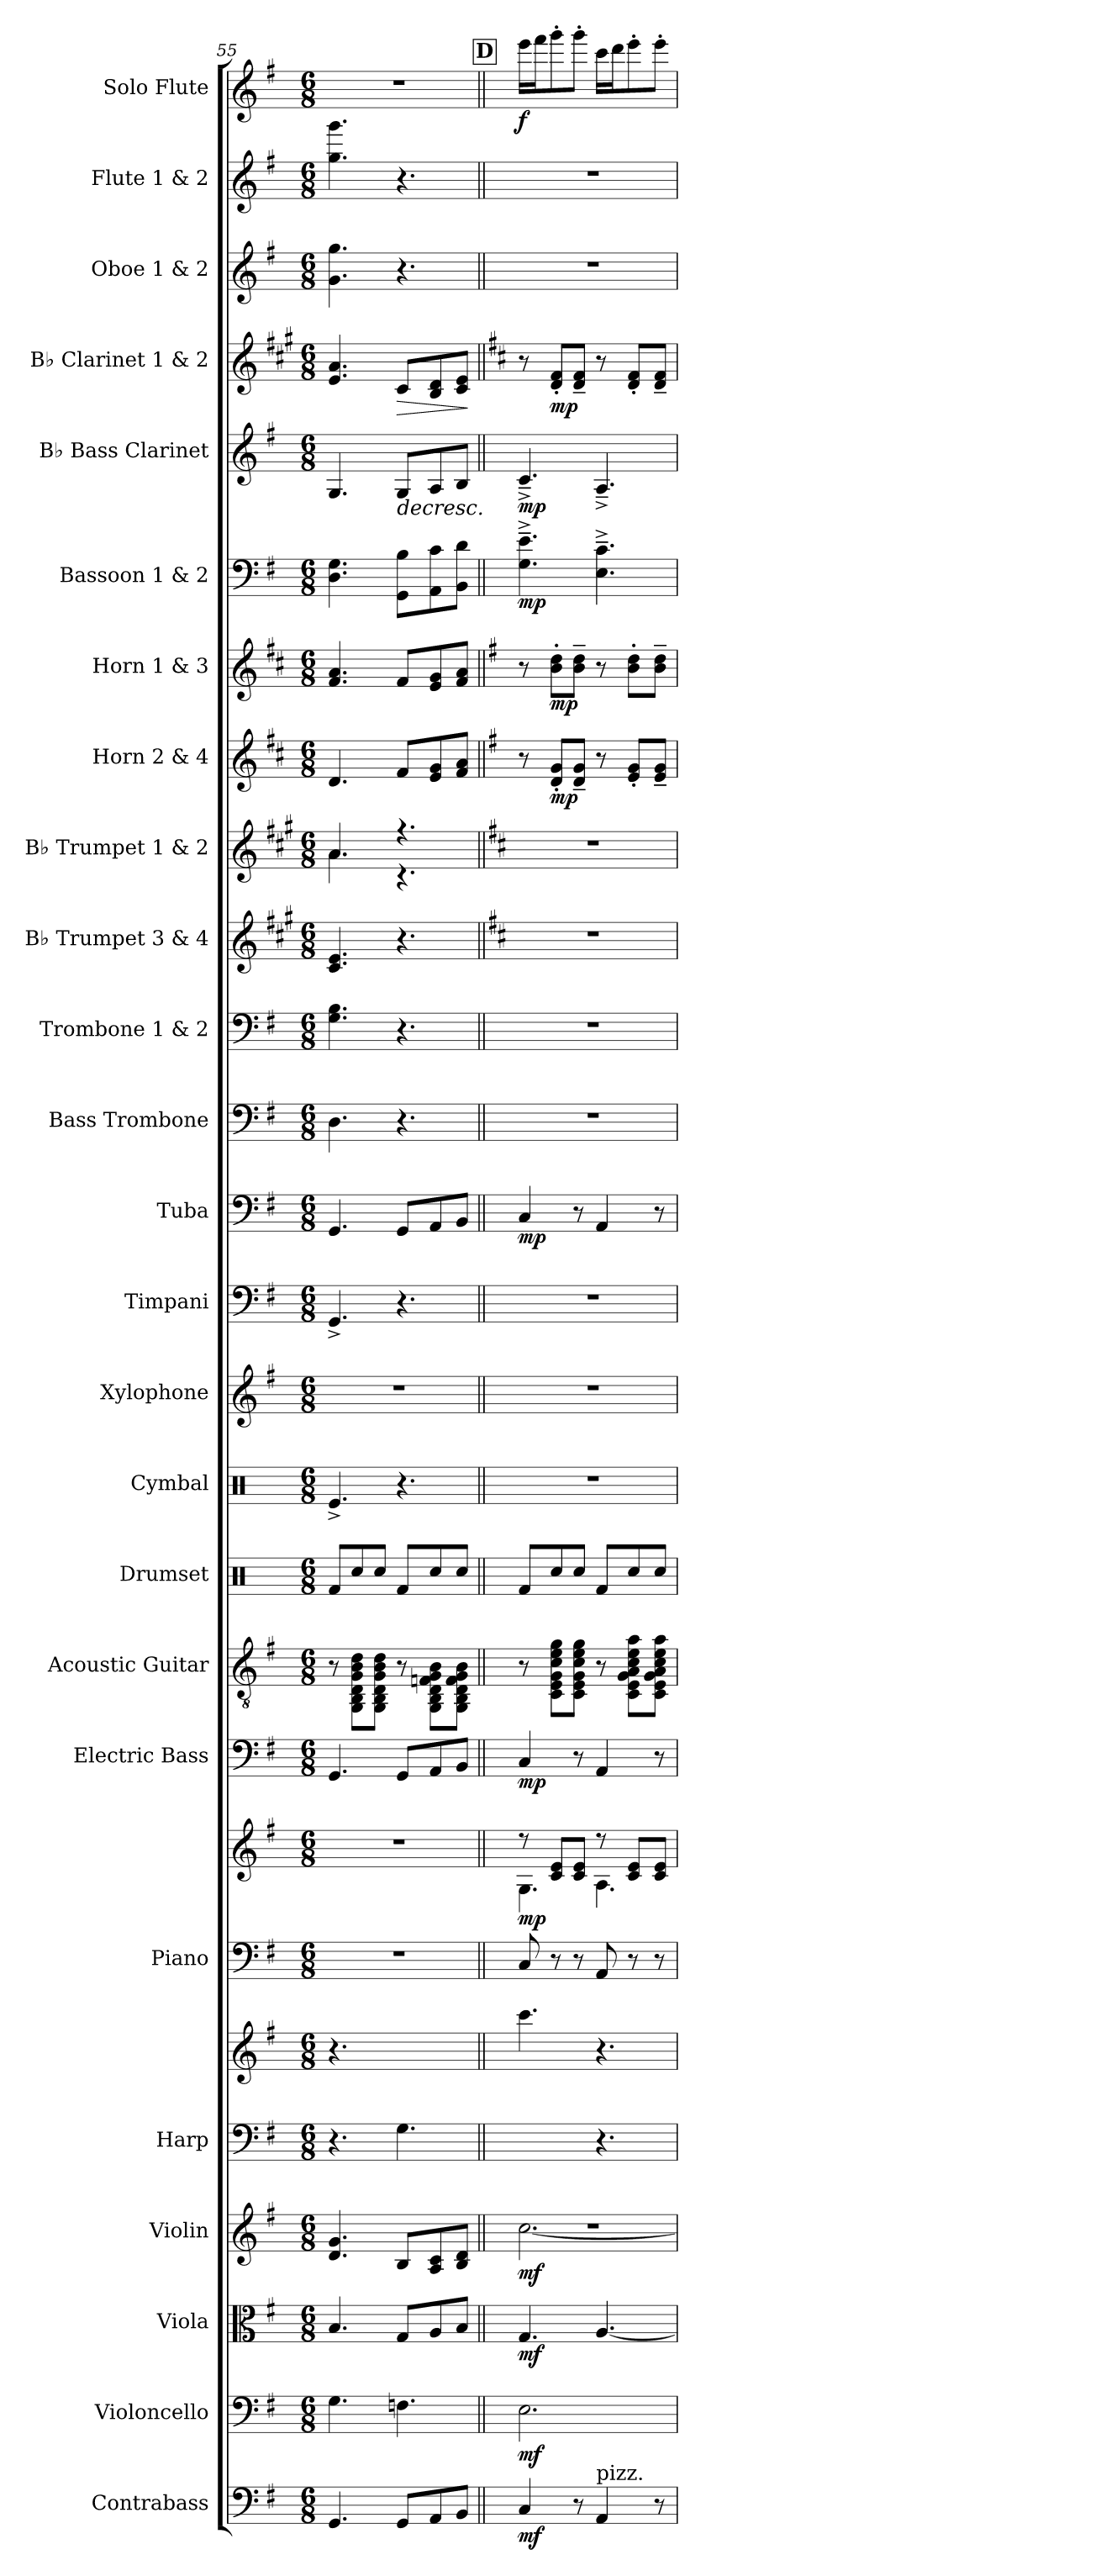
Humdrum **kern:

**kern	**dynam	**kern	**dynam	**kern	**dynam	**kern	**dynam	**kern	**kern	**kern	**kern	**dynam	**kern	**dynam	**kern	**kern	**kern	**kern	**kern	**kern	**dynam	**kern	**kern	**kern	**kern	**kern	**dynam	**kern	**dynam	**kern	**dynam	**kern	**dynam	**kern	**dynam	**kern	**kern	**kern	**dynam
*part25	*part25	*part24	*part24	*part23	*part23	*part22	*part22	*part21	*part21	*part20	*part20	*part20	*part19	*part19	*part18	*part17	*part16	*part15	*part14	*part13	*part13	*part12	*part11	*part10	*part9	*part8	*part8	*part7	*part7	*part6	*part6	*part5	*part5	*part4	*part4	*part3	*part2	*part1	*part1
*staff27	*staff27	*staff26	*staff26	*staff25	*staff25	*staff24	*staff24	*staff23	*staff22	*staff21	*staff20	*staff20/21	*staff19	*staff19	*staff18	*staff17	*staff16	*staff15	*staff14	*staff13	*staff13	*staff12	*staff11	*staff10	*staff9	*staff8	*staff8	*staff7	*staff7	*staff6	*staff6	*staff5	*staff5	*staff4	*staff4	*staff3	*staff2	*staff1	*staff1
*I"Contrabass	*	*I"Violoncello	*	*I"Viola	*	*I"Violin	*	*I"Harp	*	*I"Piano	*	*	*I"Electric Bass	*	*I"Acoustic Guitar	*I"Drumset	*I"Cymbal	*I"Xylophone	*I"Timpani	*I"Tuba	*	*I"Bass Trombone	*I"Trombone 1 &amp; 2	*I"B♭ Trumpet 3 &amp; 4	*I"B♭ Trumpet 1 &amp; 2	*I"Horn 2 &amp; 4	*	*I"Horn 1 &amp; 3	*	*I"Bassoon 1 &amp; 2	*	*I"B♭ Bass Clarinet	*	*I"B♭ Clarinet 1 &amp; 2	*	*I"Oboe 1 &amp; 2	*I"Flute 1 &amp; 2	*I"Solo Flute	*
*I'Cb.	*	*I'Vc.	*	*I'Vla.	*	*I'Vln.	*	*I'Hrp.	*	*I'Pno.	*	*	*I'El. B.	*	*I'Guit.	*I'D. Set	*I'Cym.	*I'Xyl.	*I'Timp.	*I'Tba.	*	*I'B. Tbn.	*I'Tbn. 1, 2	*I'B♭ Tpt. 3, 4	*I'B♭ Tpt. 1, 2	*I'Hn. 2, 4	*	*I'Hn. 1, 3	*	*I'Bsn. 1, 2	*	*I'B♭ B. Cl.	*	*I'B♭ Cl. 1, 2	*	*I'Ob. 1, 2	*I'Fl. 1, 2	*I'Solo	*
!!LO:PB:g=z
*clefF4	*	*clefF4	*	*clefC3	*	*clefG2	*	*clefF4	*clefG2	*clefF4	*clefG2	*	*clefF4	*	*clefGv2	*clefX	*clefX	*clefG2	*clefF4	*clefF4	*	*clefF4	*clefF4	*clefG2	*clefG2	*clefG2	*	*clefG2	*	*clefF4	*	*clefG2	*	*clefG2	*	*clefG2	*clefG2	*clefG2	*
*ITrd7c12	*	*	*	*	*	*	*	*	*	*	*	*	*ITrd7c12	*	*	*	*	*ITrd-14c-24	*	*	*	*	*	*ITrd1c2	*ITrd1c2	*ITrd4c7	*	*ITrd4c7	*	*	*	*ITrd8c14	*	*ITrd1c2	*	*	*	*	*
*k[f#]	*	*k[f#]	*	*k[f#]	*	*k[f#]	*	*k[f#]	*k[f#]	*k[f#]	*k[f#]	*	*k[f#]	*	*k[f#]	*k[]	*k[]	*k[f#]	*k[f#]	*k[f#]	*	*k[f#]	*k[f#]	*k[f#]	*k[f#]	*k[f#]	*	*k[f#]	*	*k[f#]	*	*k[f#]	*	*k[f#]	*	*k[f#]	*k[f#]	*k[f#]	*
*M6/8	*	*M6/8	*	*M6/8	*	*M6/8	*	*M6/8	*M6/8	*M6/8	*M6/8	*	*M6/8	*	*M6/8	*M6/8	*M6/8	*M6/8	*M6/8	*M6/8	*	*M6/8	*M6/8	*M6/8	*M6/8	*M6/8	*	*M6/8	*	*M6/8	*	*M6/8	*	*M6/8	*	*M6/8	*M6/8	*M6/8	*
=55	=55	=55	=55	=55	=55	=55	=55	=55	=55	=55	=55	=55	=55	=55	=55	=55	=55	=55	=55	=55	=55	=55	=55	=55	=55	=55	=55	=55	=55	=55	=55	=55	=55	=55	=55	=55	=55	=55	=55
*	*	*	*	*	*	*	*	*	*	*	*	*	*	*	*	*	*	*	*	*	*	*	*	*	*^	*	*	*	*	*	*	*	*	*	*	*	*	*	*
4.GGG/	.	4.G\	.	4.B/	.	4.d/ 4.g/	.	4.r	4.r	2.r	2.r	.	4.GGG/	.	8r	8Rf/L	4.Re^/	2.r	4.GG^/	4.GG/	.	4.D\	4.G\ 4.B\	4.B/ 4.d/	4.g/	4.g\	4.G/	.	4.B/ 4.d/	.	4.D\ 4.G\	.	4.GG/	.	4.d/ 4.g/	.	4.g\ 4.gg\	4.gg\ 4.ggg\	2.r	.
.	.	.	.	.	.	.	.	.	.	.	.	.	.	.	8GG\ 8BB\ 8D\ 8G\ 8B\ 8d\L	8Rcc/	.	.	.	.	.	.	.	.	.	.	.	.	.	.	.	.	.	.	.	.	.	.	.	.
.	.	.	.	.	.	.	.	.	.	.	.	.	.	.	8GG\ 8BB\ 8D\ 8G\ 8B\ 8d\J	8Rcc/J	.	.	.	.	.	.	.	.	.	.	.	.	.	.	.	.	.	.	.	.	.	.	.	.
!	!	!	!	!	!	!	!	!	!	!	!	!	!	!	!	!	!	!	!	!	!	!	!	!	!	!	!	!	!	!	!	!	!	!LO:HP:b	!	!LO:HP:b	!	!	!	!
8GGG/L	.	4.Fn\	.	8G/L	.	8B/L	.	4.G\	4.ryy	.	.	.	8GGG/L	.	8r	8Rf/L	4.r	.	4.r	8GG/L	.	4.r	4.r	4.r	4.rc	4.rff	8B/L	.	8B/L	.	8GG\ 8B\L	.	8GG/L	>	8B/L	>	4.r	4.r	.	.
8AAA/	.	.	.	8A/	.	8A/ 8c/	.	.	.	.	.	.	8AAA/	.	8GG\ 8BB\ 8D\ 8Fn\ 8G\ 8B\L	8Rcc/	.	.	.	8AA/	.	.	.	.	.	.	8A/ 8c/	.	8A/ 8c/	.	8AA\ 8c\	.	8AA/	.	8A/ 8c/	.	.	.	.	.
8BBB/J	.	.	.	8B/J	.	8B/ 8d/J	.	.	.	.	.	.	8BBB/J	.	8GG\ 8BB\ 8D\ 8F\ 8G\ 8B\J	8Rcc/J	.	.	.	8BB/J	.	.	.	.	.	.	8B/ 8d/J	.	8B/ 8d/J	.	8BB\ 8d\J	.	8BB/J	.	8B/ 8d/J	.	.	.	.	.
*	*	*	*	*	*	*	*	*	*	*	*	*	*	*	*	*	*	*	*	*	*	*	*	*	*v	*v	*	*	*	*	*	*	*	*	*	*	*	*	*	*
.	.	.	.	.	.	.	.	.	.	.	.	.	.	.	.	.	.	.	.	.	.	.	.	.	.	.	.	.	.	.	.	.	.	.	]	.	.	.	.
!!LO:REH:place=s1:a:B:fs=14:t=D
=56||	=56||	=56||	=56||	=56||	=56||	=56||	=56||	=56||	=56||	=56||	=56||	=56||	=56||	=56||	=56||	=56||	=56||	=56||	=56||	=56||	=56||	=56||	=56||	=56||	=56||	=56||	=56||	=56||	=56||	=56||	=56||	=56||	=56||	=56||	=56||	=56||	=56||	=56||	=56||
*k[]	*	*k[]	*	*k[]	*	*k[]	*	*k[]	*k[]	*k[]	*k[]	*	*k[]	*	*k[]	*	*	*k[]	*k[]	*k[]	*	*k[]	*k[]	*k[]	*k[]	*k[]	*	*k[]	*	*k[]	*	*k[]	*	*k[]	*	*k[]	*k[]	*k[]	*
*	*	*	*	*	*	*^	*	*	*	*	*^	*	*	*	*	*	*	*	*	*	*	*	*	*	*	*	*	*	*	*	*	*	*	*	*	*	*	*	*
!	!LO:DY:b	!	!LO:DY:b	!	!LO:DY:b	!	!	!LO:DY:b	!	!	!	!	!	!LO:DY:a=2	!	!LO:DY:b	!	!	!	!	!	!	!LO:DY:b	!	!	!	!	!	!	!	!	!	!LO:DY:b	!	!LO:DY:b	!	!	!	!	!	!LO:DY:b
4CC/	mf	2.E\	mf	4.G/	mf	2.rdd	[2.cc\	mf	4.ryy	4.ccc\	8C/	8r	4.G\	mp	4CC/	mp	8r	8Rf/L	2.r	2.r	2.r	4C/	mp	2.r	2.r	2.r	2.r	8r	.	8r	.	4.G\~^ 4.e\~^	mp	4.C~^/	mp	8r	.	2.r	2.r	16eee\LL	f
.	.	.	.	.	.	.	.	.	.	.	.	.	.	.	.	.	.	.	.	.	.	.	.	.	.	.	.	.	.	.	.	.	.	.	.	.	.	.	.	16fff\J	.
!	!	!	!	!	!	!	!	!	!	!	!	!	!	!	!	!	!	!	!	!	!	!	!	!	!	!	!	!	!LO:DY:b	!	!LO:DY:b	!	!	!	!	!	!LO:DY:b	!	!	!	!
.	.	.	.	.	.	.	.	.	.	.	8r	8c/ 8e/L	.	.	.	.	8C\ 8E\ 8G\ 8c\ 8e\ 8g\L	8Rcc/	.	.	.	.	.	.	.	.	.	8G/' 8c/'L	mp	8e\' 8g\'L	mp	.	.	.	.	8c/' 8e/'L	mp	.	.	8ggg'\	.
8r	.	.	.	.	.	.	.	.	.	.	8r	8c/ 8e/J	.	.	8r	.	8C\ 8E\ 8G\ 8c\ 8e\ 8g\J	8Rcc/J	.	.	.	8r	.	.	.	.	.	8G/~ 8c/~J	.	8e\~ 8g\~J	.	.	.	.	.	8c/~ 8e/~J	.	.	.	8ggg'\J	.
!LO:TX:a:t=pizz.	!	!	!	!	!	!	!	!	!	!	!	!	!	!	!	!	!	!	!	!	!	!	!	!	!	!	!	!	!	!	!	!	!	!	!	!	!	!	!	!	!
4AAA/	.	.	.	[4.A/	.	.	.	.	4.r	4.r	8AA/	8r	4.A\	.	4AAA/	.	8r	8Rf/L	.	.	.	4AA/	.	.	.	.	.	8r	.	8r	.	4.E\~^ 4.c\~^	.	4.AA~^/	]	8r	.	.	.	16ccc\LL	.
.	.	.	.	.	.	.	.	.	.	.	.	.	.	.	.	.	.	.	.	.	.	.	.	.	.	.	.	.	.	.	.	.	.	.	.	.	.	.	.	16ddd\J	.
.	.	.	.	.	.	.	.	.	.	.	8r	8c/ 8e/L	.	.	.	.	8C\ 8E\ 8G\ 8A\ 8c\ 8e\ 8a\L	8Rcc/	.	.	.	.	.	.	.	.	.	8A/' 8c/'L	.	8e\' 8g\'L	.	.	.	.	.	8c/' 8e/'L	.	.	.	8eee'\	.
8r	.	.	.	.	.	.	.	.	.	.	8r	8c/ 8e/J	.	.	8r	.	8C\ 8E\ 8G\ 8A\ 8c\ 8e\ 8a\J	8Rcc/J	.	.	.	8r	.	.	.	.	.	8A/~ 8c/~J	.	8e\~ 8g\~J	.	.	.	.	.	8c/~ 8e/~J	.	.	.	8eee'\J	.
*	*	*	*	*	*	*v	*v	*	*	*	*	*v	*v	*	*	*	*	*	*	*	*	*	*	*	*	*	*	*	*	*	*	*	*	*	*	*	*	*	*	*	*
=	=	=	=	=	=	=	=	=	=	=	=	=	=	=	=	=	=	=	=	=	=	=	=	=	=	=	=	=	=	=	=	=	=	=	=	=	=	=	=
*-	*-	*-	*-	*-	*-	*-	*-	*-	*-	*-	*-	*-	*-	*-	*-	*-	*-	*-	*-	*-	*-	*-	*-	*-	*-	*-	*-	*-	*-	*-	*-	*-	*-	*-	*-	*-	*-	*-	*-
